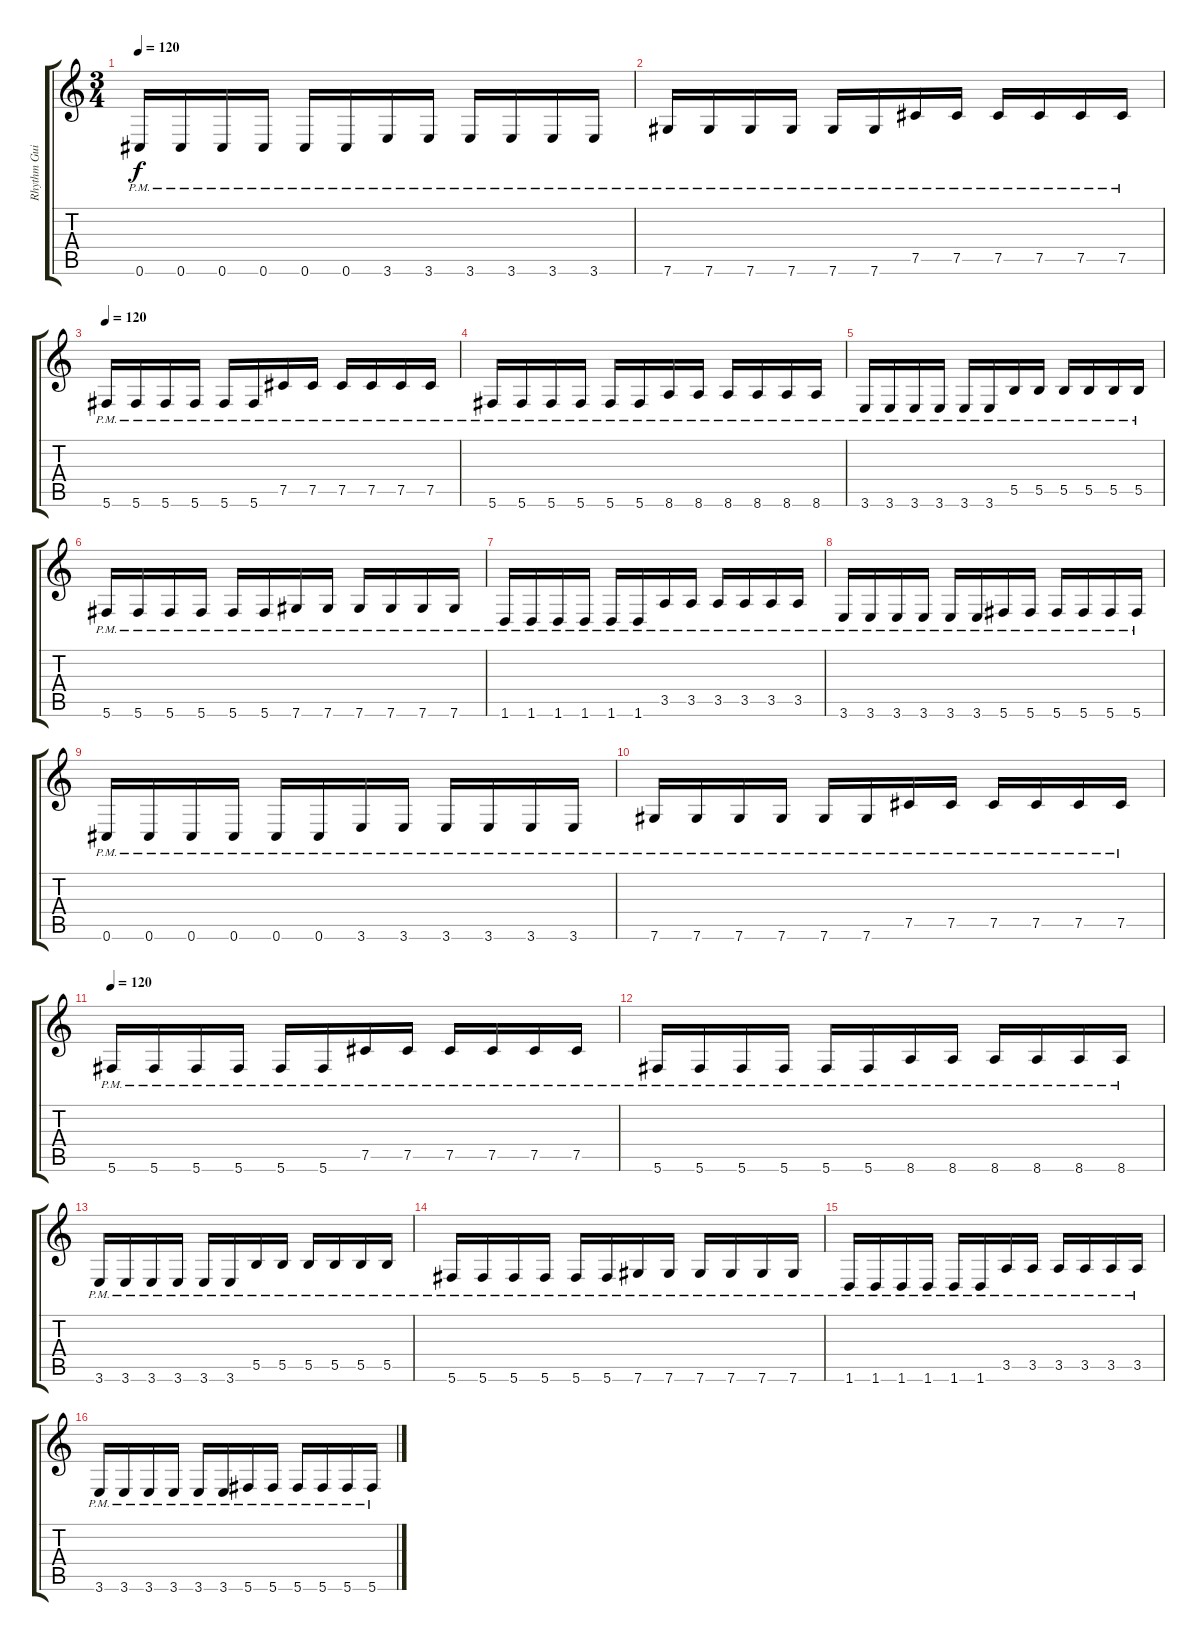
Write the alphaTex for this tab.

\track ("Rhythm Guitar" "Rhythm Gui") {instrument distortionguitar}
\staff {score tabs}
\tuning (C4 Ab3 E3 B2 Gb2 Db2) {hide}
\ts (3 4)
\tempo 120
\clef g2
\ks c
0.6{pm}.16{dy f} 0.6{pm}.16 0.6{pm}.16 0.6{pm}.16 0.6{pm}.16 0.6{pm}.16 3.6{pm}.16 3.6{pm}.16 3.6{pm}.16 3.6{pm}.16 3.6{pm}.16 3.6{pm}.16 |
7.6{pm}.16 7.6{pm}.16 7.6{pm}.16 7.6{pm}.16 7.6{pm}.16 7.6{pm}.16 7.5{pm}.16 7.5{pm}.16 7.5{pm}.16 7.5{pm}.16 7.5{pm}.16 7.5{pm}.16 |
\tempo 120
5.6{pm}.16 5.6{pm}.16 5.6{pm}.16 5.6{pm}.16 5.6{pm}.16 5.6{pm}.16 7.5{pm}.16 7.5{pm}.16 7.5{pm}.16 7.5{pm}.16 7.5{pm}.16 7.5{pm}.16 |
5.6{pm}.16 5.6{pm}.16 5.6{pm}.16 5.6{pm}.16 5.6{pm}.16 5.6{pm}.16 8.6{pm}.16 8.6{pm}.16 8.6{pm}.16 8.6{pm}.16 8.6{pm}.16 8.6{pm}.16 |
3.6{pm}.16{volume 12} 3.6{pm}.16 3.6{pm}.16 3.6{pm}.16 3.6{pm}.16 3.6{pm}.16 5.5{pm}.16 5.5{pm}.16 5.5{pm}.16 5.5{pm}.16 5.5{pm}.16 5.5{pm}.16 |
5.6{pm}.16{volume 14} 5.6{pm}.16 5.6{pm}.16 5.6{pm}.16 5.6{pm}.16 5.6{pm}.16 7.6{pm}.16 7.6{pm}.16 7.6{pm}.16 7.6{pm}.16 7.6{pm}.16 7.6{pm}.16 |
1.6{pm}.16{volume 10} 1.6{pm}.16 1.6{pm}.16 1.6{pm}.16 1.6{pm}.16 1.6{pm}.16 3.5{pm}.16 3.5{pm}.16 3.5{pm}.16 3.5{pm}.16 3.5{pm}.16 3.5{pm}.16 |
3.6{pm}.16 3.6{pm}.16 3.6{pm}.16 3.6{pm}.16 3.6{pm}.16 3.6{pm}.16 5.6{pm}.16 5.6{pm}.16 5.6{pm}.16 5.6{pm}.16 5.6{pm}.16 5.6{pm}.16 |
0.6{pm}.16{volume 8} 0.6{pm}.16 0.6{pm}.16 0.6{pm}.16 0.6{pm}.16 0.6{pm}.16 3.6{pm}.16 3.6{pm}.16 3.6{pm}.16 3.6{pm}.16 3.6{pm}.16 3.6{pm}.16 |
7.6{pm}.16 7.6{pm}.16 7.6{pm}.16 7.6{pm}.16 7.6{pm}.16 7.6{pm}.16 7.5{pm}.16 7.5{pm}.16 7.5{pm}.16 7.5{pm}.16 7.5{pm}.16 7.5{pm}.16 |
\tempo 120
5.6{pm}.16{volume 6} 5.6{pm}.16 5.6{pm}.16 5.6{pm}.16 5.6{pm}.16 5.6{pm}.16 7.5{pm}.16 7.5{pm}.16 7.5{pm}.16 7.5{pm}.16 7.5{pm}.16 7.5{pm}.16 |
5.6{pm}.16 5.6{pm}.16 5.6{pm}.16 5.6{pm}.16 5.6{pm}.16 5.6{pm}.16 8.6{pm}.16 8.6{pm}.16 8.6{pm}.16 8.6{pm}.16 8.6{pm}.16 8.6{pm}.16 |
3.6{pm}.16{volume 4} 3.6{pm}.16 3.6{pm}.16 3.6{pm}.16 3.6{pm}.16 3.6{pm}.16 5.5{pm}.16 5.5{pm}.16 5.5{pm}.16 5.5{pm}.16 5.5{pm}.16 5.5{pm}.16 |
5.6{pm}.16 5.6{pm}.16 5.6{pm}.16 5.6{pm}.16 5.6{pm}.16 5.6{pm}.16 7.6{pm}.16 7.6{pm}.16 7.6{pm}.16 7.6{pm}.16 7.6{pm}.16 7.6{pm}.16 |
1.6{pm}.16{volume 2} 1.6{pm}.16 1.6{pm}.16 1.6{pm}.16 1.6{pm}.16 1.6{pm}.16 3.5{pm}.16 3.5{pm}.16 3.5{pm}.16 3.5{pm}.16 3.5{pm}.16 3.5{pm}.16 |
3.6{pm}.16 3.6{pm}.16 3.6{pm}.16 3.6{pm}.16 3.6{pm}.16 3.6{pm}.16 5.6{pm}.16 5.6{pm}.16 5.6{pm}.16 5.6{pm}.16 5.6{pm}.16 5.6{pm}.16
